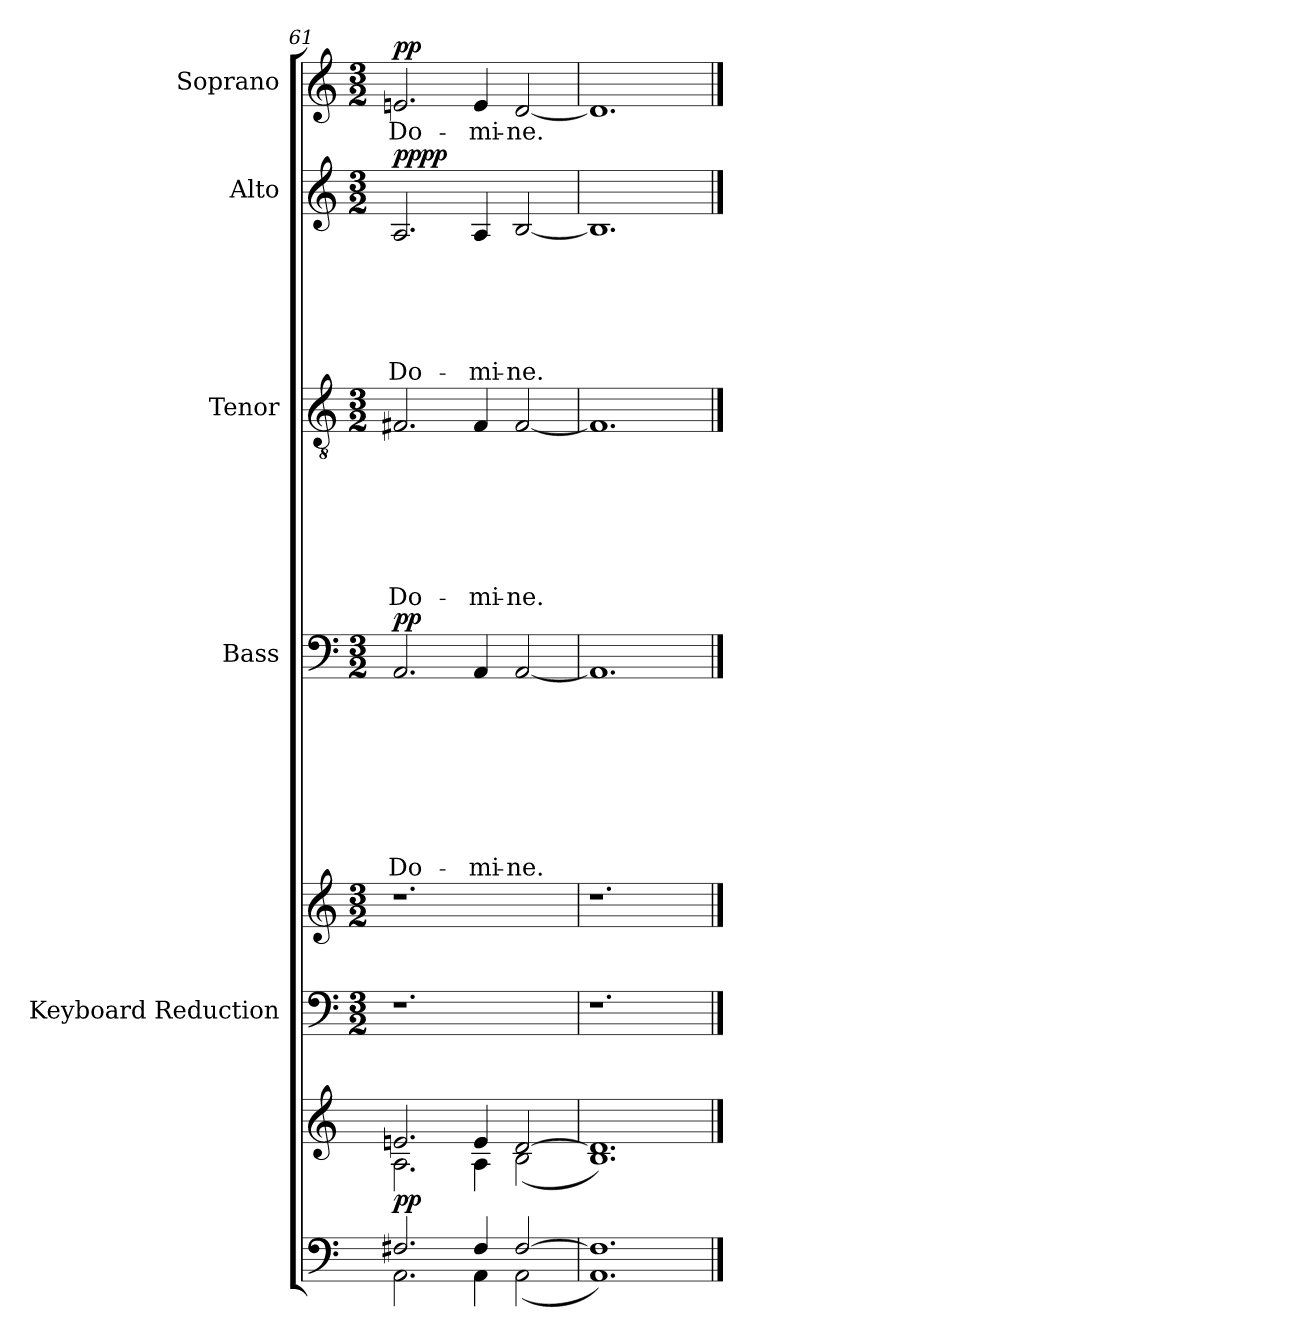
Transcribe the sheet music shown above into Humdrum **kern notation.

**kern	**dynam	**kern	**kern	**kern	**kern	**text	**text	**text	**text	**text	**text	**text	**text	**dynam	**kern	**text	**text	**text	**text	**text	**text	**text	**kern	**text	**text	**text	**text	**text	**text	**dynam	**kern	**text	**dynam
*part7	*part7	*part6	*part5	*part5	*part4	*part4	*part4	*part4	*part4	*part4	*part4	*part4	*part4	*part4	*part3	*part3	*part3	*part3	*part3	*part3	*part3	*part3	*part2	*part2	*part2	*part2	*part2	*part2	*part2	*part2	*part1	*part1	*part1
*staff8	*staff8	*staff7	*staff6	*staff5	*staff4	*staff4	*staff4	*staff4	*staff4	*staff4	*staff4	*staff4	*staff4	*staff4	*staff3	*staff3	*staff3	*staff3	*staff3	*staff3	*staff3	*staff3	*staff2	*staff2	*staff2	*staff2	*staff2	*staff2	*staff2	*staff2	*staff1	*staff1	*staff1
*	*	*	*I"Keyboard Reduction	*	*I"Bass	*	*	*	*	*	*	*	*	*	*I"Tenor	*	*	*	*	*	*	*	*I"Alto	*	*	*	*	*	*	*	*I"Soprano	*	*
*clefF4	*	*clefG2	*clefF4	*clefG2	*clefF4	*	*	*	*	*	*	*	*	*	*clefGv2	*	*	*	*	*	*	*	*clefG2	*	*	*	*	*	*	*	*clefG2	*	*
*k[]	*	*k[]	*k[]	*k[]	*k[]	*	*	*	*	*	*	*	*	*	*k[]	*	*	*	*	*	*	*	*k[]	*	*	*	*	*	*	*	*k[]	*	*
*C:	*	*C:	*C:	*C:	*C:	*	*	*	*	*	*	*	*	*	*C:	*	*	*	*	*	*	*	*C:	*	*	*	*	*	*	*	*C:	*	*
*	*	*	*M3/2	*M3/2	*M3/2	*	*	*	*	*	*	*	*	*	*M3/2	*	*	*	*	*	*	*	*M3/2	*	*	*	*	*	*	*	*M3/2	*	*
=61	=61	=61	=61	=61	=61	=61	=61	=61	=61	=61	=61	=61	=61	=61	=61	=61	=61	=61	=61	=61	=61	=61	=61	=61	=61	=61	=61	=61	=61	=61	=61	=61	=61
*^	*	*^	*	*	*	*	*	*	*	*	*	*	*	*	*	*	*	*	*	*	*	*	*	*	*	*	*	*	*	*	*	*	*
!	!	!LO:DY:a	!	!	!	!	!	!	!	!	!	!	!	!	!LO:LY:b	!LO:DY:a	!	!	!	!	!	!	!	!LO:LY:b	!	!	!	!	!	!	!LO:LY:b	!LO:DY:a	!	!LO:LY:b	!
!	!	!	!	!	!	!	!	!	!	!	!	!	!	!	!	!	!	!	!	!	!	!	!	!	!	!	!	!	!	!	!	!LO:DY:n=1:b	!	!	!LO:DY:a
2.F#X/	2.AA\	pp	2.en/	2.A\	1.r	1.r	2.AA/	.	.	.	.	.	.	.	Do-	pp	2.F#X/	.	.	.	.	.	.	Do-	2.A/	.	.	.	.	.	Do-	pp pp	2.en/	Do-	pp
!	!	!	!	!	!	!	!	!	!	!	!	!	!	!	!LO:LY:b	!	!	!	!	!	!	!	!	!LO:LY:b	!	!	!	!	!	!	!LO:LY:b	!	!	!LO:LY:b	!
4F#/	4AA\	.	4e/	4A\	.	.	4AA/	.	.	.	.	.	.	.	-mi-	.	4F#/	.	.	.	.	.	.	-mi-	4A/	.	.	.	.	.	-mi-	.	4e/	-mi-	.
!	!	!	!	!	!	!	!	!	!	!	!	!	!	!	!LO:LY:b	!	!	!	!	!	!	!	!	!LO:LY:b	!	!	!	!	!	!	!LO:LY:b	!	!	!LO:LY:b	!
[>2F#/	(<2AA\	.	[>2d/	(<2B\	.	.	[<2AA/	.	.	.	.	.	.	.	-ne.	.	[<2F#/	.	.	.	.	.	.	-ne.	[<2B/	.	.	.	.	.	-ne.	.	[<2d/	-ne.	.
*v	*v	*	*	*	*	*	*	*	*	*	*	*	*	*	*	*	*	*	*	*	*	*	*	*	*	*	*	*	*	*	*	*	*	*	*
*	*	*v	*v	*	*	*	*	*	*	*	*	*	*	*	*	*	*	*	*	*	*	*	*	*	*	*	*	*	*	*	*	*	*	*
=62	=62	=62	=62	=62	=62	=62	=62	=62	=62	=62	=62	=62	=62	=62	=62	=62	=62	=62	=62	=62	=62	=62	=62	=62	=62	=62	=62	=62	=62	=62	=62	=62	=62
1.AA 1.F#])	.	1.B 1.d])	1.r	1.r	1.AA]	.	.	.	.	.	.	.	.	.	1.F#]	.	.	.	.	.	.	.	1.B]	.	.	.	.	.	.	.	1.d]	.	.
==	==	==	==	==	==	==	==	==	==	==	==	==	==	==	==	==	==	==	==	==	==	==	==	==	==	==	==	==	==	==	==	==	==
*-	*-	*-	*-	*-	*-	*-	*-	*-	*-	*-	*-	*-	*-	*-	*-	*-	*-	*-	*-	*-	*-	*-	*-	*-	*-	*-	*-	*-	*-	*-	*-	*-	*-
